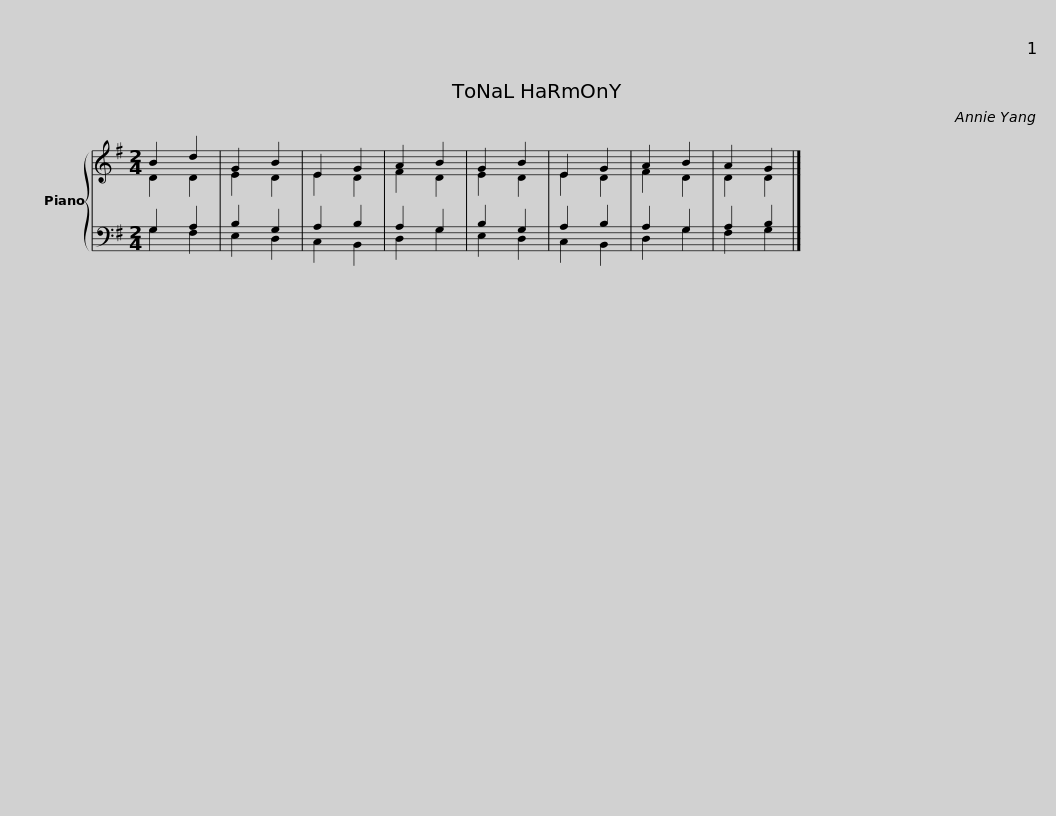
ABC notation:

X:1
%%score { ( 1 2 ) | ( 3 4 ) }
L:1/8
M:2/4
I:linebreak $
K:G
V:1 treble
V:2 treble
V:3 bass
V:4 bass
V:1
 B2 d2 | G2 B2 | E2 G2 | A2 B2 | G2 B2 | %5
 E2 G2 | A2 B2 | A2 G2 |] %8
V:2
 D2 D2 | E2 D2 | E2 D2 | F2 D2 | E2 D2 | %5
 E2 D2 | F2 D2 | D2 D2 |] %8
V:3
 G,2 A,2 | B,2 G,2 | A,2 B,2 | A,2 G,2 | B,2 G,2 | %5
 A,2 B,2 | A,2 G,2 | A,2 B,2 |] %8
V:4
 G,2 F,2 | E,2 D,2 | C,2 B,,2 | D,2 G,2 | E,2 D,2 | %5
 C,2 B,,2 | D,2 G,2 | F,2 G,2 |] %8
